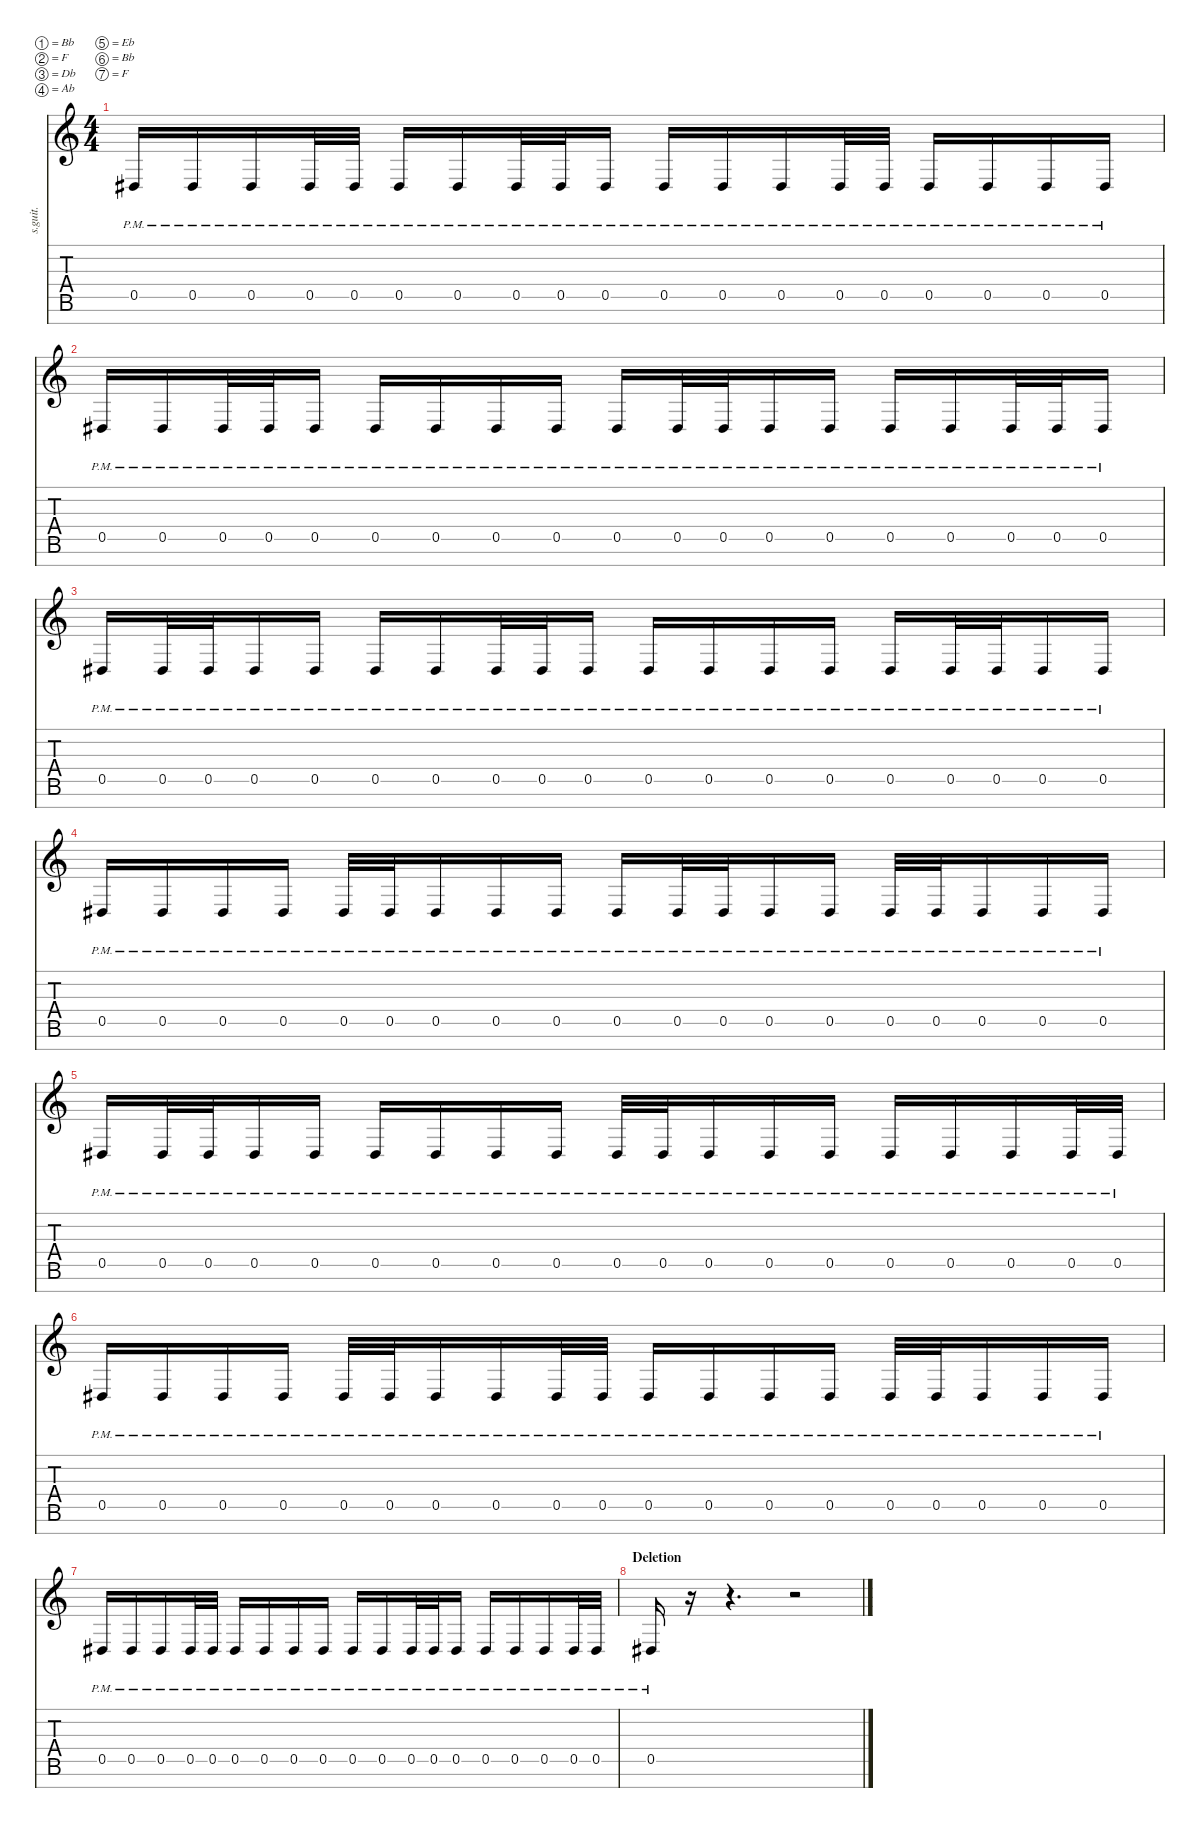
\defaultSystemsLayout 4
\hideDynamics
\bracketExtendMode nobrackets
\track ("Marten Hagstrom (Guitar 2)" "s.guit.") {instrument distortionguitar}
\staff {score tabs}
\tuning (Bb3 F3 Db3 Ab2 Eb2 Bb1 F1)
\ts (4 4)
\tempo (115 hide)
\clef g2
\ks c
0.5{pm acc #}.16{lyrics (0 "") lyrics (1 "") lyrics (2 "") lyrics (3 "") lyrics (4 "") dy f} 0.5{pm acc #}.16{lyrics (0 "") lyrics (1 "") lyrics (2 "") lyrics (3 "") lyrics (4 "")} 0.5{pm acc #}.16{lyrics (0 "") lyrics (1 "") lyrics (2 "") lyrics (3 "") lyrics (4 "")} 0.5{pm acc #}.32{lyrics (0 "") lyrics (1 "") lyrics (2 "") lyrics (3 "") lyrics (4 "")} 0.5{pm acc #}.32{lyrics (0 "") lyrics (1 "") lyrics (2 "") lyrics (3 "") lyrics (4 "")} 0.5{pm acc #}.16{lyrics (0 "") lyrics (1 "") lyrics (2 "") lyrics (3 "") lyrics (4 "")} 0.5{pm acc #}.16{lyrics (0 "") lyrics (1 "") lyrics (2 "") lyrics (3 "") lyrics (4 "")} 0.5{pm acc #}.32{lyrics (0 "") lyrics (1 "") lyrics (2 "") lyrics (3 "") lyrics (4 "")} 0.5{pm acc #}.32{lyrics (0 "") lyrics (1 "") lyrics (2 "") lyrics (3 "") lyrics (4 "")} 0.5{pm acc #}.16{lyrics (0 "") lyrics (1 "") lyrics (2 "") lyrics (3 "") lyrics (4 "")} 0.5{pm acc #}.16{lyrics (0 "") lyrics (1 "") lyrics (2 "") lyrics (3 "") lyrics (4 "")} 0.5{pm acc #}.16{lyrics (0 "") lyrics (1 "") lyrics (2 "") lyrics (3 "") lyrics (4 "")} 0.5{pm acc #}.16{lyrics (0 "") lyrics (1 "") lyrics (2 "") lyrics (3 "") lyrics (4 "")} 0.5{pm acc #}.32{lyrics (0 "") lyrics (1 "") lyrics (2 "") lyrics (3 "") lyrics (4 "")} 0.5{pm acc #}.32{lyrics (0 "") lyrics (1 "") lyrics (2 "") lyrics (3 "") lyrics (4 "")} 0.5{pm acc #}.16{lyrics (0 "") lyrics (1 "") lyrics (2 "") lyrics (3 "") lyrics (4 "")} 0.5{pm acc #}.16{lyrics (0 "") lyrics (1 "") lyrics (2 "") lyrics (3 "") lyrics (4 "")} 0.5{pm acc #}.16{lyrics (0 "") lyrics (1 "") lyrics (2 "") lyrics (3 "") lyrics (4 "")} 0.5{pm acc #}.16{lyrics (0 "") lyrics (1 "") lyrics (2 "") lyrics (3 "") lyrics (4 "")} |
0.5{pm acc #}.16{lyrics (0 "") lyrics (1 "") lyrics (2 "") lyrics (3 "") lyrics (4 "")} 0.5{pm acc #}.16{lyrics (0 "") lyrics (1 "") lyrics (2 "") lyrics (3 "") lyrics (4 "")} 0.5{pm acc #}.32{lyrics (0 "") lyrics (1 "") lyrics (2 "") lyrics (3 "") lyrics (4 "")} 0.5{pm acc #}.32{lyrics (0 "") lyrics (1 "") lyrics (2 "") lyrics (3 "") lyrics (4 "")} 0.5{pm acc #}.16{lyrics (0 "") lyrics (1 "") lyrics (2 "") lyrics (3 "") lyrics (4 "")} 0.5{pm acc #}.16{lyrics (0 "") lyrics (1 "") lyrics (2 "") lyrics (3 "") lyrics (4 "")} 0.5{pm acc #}.16{lyrics (0 "") lyrics (1 "") lyrics (2 "") lyrics (3 "") lyrics (4 "")} 0.5{pm acc #}.16{lyrics (0 "") lyrics (1 "") lyrics (2 "") lyrics (3 "") lyrics (4 "")} 0.5{pm acc #}.16{lyrics (0 "") lyrics (1 "") lyrics (2 "") lyrics (3 "") lyrics (4 "")} 0.5{pm acc #}.16{lyrics (0 "") lyrics (1 "") lyrics (2 "") lyrics (3 "") lyrics (4 "")} 0.5{pm acc #}.32{lyrics (0 "") lyrics (1 "") lyrics (2 "") lyrics (3 "") lyrics (4 "")} 0.5{pm acc #}.32{lyrics (0 "") lyrics (1 "") lyrics (2 "") lyrics (3 "") lyrics (4 "")} 0.5{pm acc #}.16{lyrics (0 "") lyrics (1 "") lyrics (2 "") lyrics (3 "") lyrics (4 "")} 0.5{pm acc #}.16{lyrics (0 "") lyrics (1 "") lyrics (2 "") lyrics (3 "") lyrics (4 "")} 0.5{pm acc #}.16{lyrics (0 "") lyrics (1 "") lyrics (2 "") lyrics (3 "") lyrics (4 "")} 0.5{pm acc #}.16{lyrics (0 "") lyrics (1 "") lyrics (2 "") lyrics (3 "") lyrics (4 "")} 0.5{pm acc #}.32{lyrics (0 "") lyrics (1 "") lyrics (2 "") lyrics (3 "") lyrics (4 "")} 0.5{pm acc #}.32{lyrics (0 "") lyrics (1 "") lyrics (2 "") lyrics (3 "") lyrics (4 "")} 0.5{pm acc #}.16{lyrics (0 "") lyrics (1 "") lyrics (2 "") lyrics (3 "") lyrics (4 "")} |
0.5{pm acc #}.16{lyrics (0 "") lyrics (1 "") lyrics (2 "") lyrics (3 "") lyrics (4 "")} 0.5{pm acc #}.32{lyrics (0 "") lyrics (1 "") lyrics (2 "") lyrics (3 "") lyrics (4 "")} 0.5{pm acc #}.32{lyrics (0 "") lyrics (1 "") lyrics (2 "") lyrics (3 "") lyrics (4 "")} 0.5{pm acc #}.16{lyrics (0 "") lyrics (1 "") lyrics (2 "") lyrics (3 "") lyrics (4 "")} 0.5{pm acc #}.16{lyrics (0 "") lyrics (1 "") lyrics (2 "") lyrics (3 "") lyrics (4 "")} 0.5{pm acc #}.16{lyrics (0 "") lyrics (1 "") lyrics (2 "") lyrics (3 "") lyrics (4 "")} 0.5{pm acc #}.16{lyrics (0 "") lyrics (1 "") lyrics (2 "") lyrics (3 "") lyrics (4 "")} 0.5{pm acc #}.32{lyrics (0 "") lyrics (1 "") lyrics (2 "") lyrics (3 "") lyrics (4 "")} 0.5{pm acc #}.32{lyrics (0 "") lyrics (1 "") lyrics (2 "") lyrics (3 "") lyrics (4 "")} 0.5{pm acc #}.16{lyrics (0 "") lyrics (1 "") lyrics (2 "") lyrics (3 "") lyrics (4 "")} 0.5{pm acc #}.16{lyrics (0 "") lyrics (1 "") lyrics (2 "") lyrics (3 "") lyrics (4 "")} 0.5{pm acc #}.16{lyrics (0 "") lyrics (1 "") lyrics (2 "") lyrics (3 "") lyrics (4 "")} 0.5{pm acc #}.16{lyrics (0 "") lyrics (1 "") lyrics (2 "") lyrics (3 "") lyrics (4 "")} 0.5{pm acc #}.16{lyrics (0 "") lyrics (1 "") lyrics (2 "") lyrics (3 "") lyrics (4 "")} 0.5{pm acc #}.16{lyrics (0 "") lyrics (1 "") lyrics (2 "") lyrics (3 "") lyrics (4 "")} 0.5{pm acc #}.32{lyrics (0 "") lyrics (1 "") lyrics (2 "") lyrics (3 "") lyrics (4 "")} 0.5{pm acc #}.32{lyrics (0 "") lyrics (1 "") lyrics (2 "") lyrics (3 "") lyrics (4 "")} 0.5{pm acc #}.16{lyrics (0 "") lyrics (1 "") lyrics (2 "") lyrics (3 "") lyrics (4 "")} 0.5{pm acc #}.16{lyrics (0 "") lyrics (1 "") lyrics (2 "") lyrics (3 "") lyrics (4 "")} |
0.5{pm acc #}.16{lyrics (0 "") lyrics (1 "") lyrics (2 "") lyrics (3 "") lyrics (4 "")} 0.5{pm acc #}.16{lyrics (0 "") lyrics (1 "") lyrics (2 "") lyrics (3 "") lyrics (4 "")} 0.5{pm acc #}.16{lyrics (0 "") lyrics (1 "") lyrics (2 "") lyrics (3 "") lyrics (4 "")} 0.5{pm acc #}.16{lyrics (0 "") lyrics (1 "") lyrics (2 "") lyrics (3 "") lyrics (4 "")} 0.5{pm acc #}.32{lyrics (0 "") lyrics (1 "") lyrics (2 "") lyrics (3 "") lyrics (4 "")} 0.5{pm acc #}.32{lyrics (0 "") lyrics (1 "") lyrics (2 "") lyrics (3 "") lyrics (4 "")} 0.5{pm acc #}.16{lyrics (0 "") lyrics (1 "") lyrics (2 "") lyrics (3 "") lyrics (4 "")} 0.5{pm acc #}.16{lyrics (0 "") lyrics (1 "") lyrics (2 "") lyrics (3 "") lyrics (4 "")} 0.5{pm acc #}.16{lyrics (0 "") lyrics (1 "") lyrics (2 "") lyrics (3 "") lyrics (4 "")} 0.5{pm acc #}.16{lyrics (0 "") lyrics (1 "") lyrics (2 "") lyrics (3 "") lyrics (4 "")} 0.5{pm acc #}.32{lyrics (0 "") lyrics (1 "") lyrics (2 "") lyrics (3 "") lyrics (4 "")} 0.5{pm acc #}.32{lyrics (0 "") lyrics (1 "") lyrics (2 "") lyrics (3 "") lyrics (4 "")} 0.5{pm acc #}.16{lyrics (0 "") lyrics (1 "") lyrics (2 "") lyrics (3 "") lyrics (4 "")} 0.5{pm acc #}.16{lyrics (0 "") lyrics (1 "") lyrics (2 "") lyrics (3 "") lyrics (4 "")} 0.5{pm acc #}.32{lyrics (0 "") lyrics (1 "") lyrics (2 "") lyrics (3 "") lyrics (4 "")} 0.5{pm acc #}.32{lyrics (0 "") lyrics (1 "") lyrics (2 "") lyrics (3 "") lyrics (4 "")} 0.5{pm acc #}.16{lyrics (0 "") lyrics (1 "") lyrics (2 "") lyrics (3 "") lyrics (4 "")} 0.5{pm acc #}.16{lyrics (0 "") lyrics (1 "") lyrics (2 "") lyrics (3 "") lyrics (4 "")} 0.5{pm acc #}.16{lyrics (0 "") lyrics (1 "") lyrics (2 "") lyrics (3 "") lyrics (4 "")} |
0.5{pm acc #}.16{lyrics (0 "") lyrics (1 "") lyrics (2 "") lyrics (3 "") lyrics (4 "")} 0.5{pm acc #}.32{lyrics (0 "") lyrics (1 "") lyrics (2 "") lyrics (3 "") lyrics (4 "")} 0.5{pm acc #}.32{lyrics (0 "") lyrics (1 "") lyrics (2 "") lyrics (3 "") lyrics (4 "")} 0.5{pm acc #}.16{lyrics (0 "") lyrics (1 "") lyrics (2 "") lyrics (3 "") lyrics (4 "")} 0.5{pm acc #}.16{lyrics (0 "") lyrics (1 "") lyrics (2 "") lyrics (3 "") lyrics (4 "")} 0.5{pm acc #}.16{lyrics (0 "") lyrics (1 "") lyrics (2 "") lyrics (3 "") lyrics (4 "")} 0.5{pm acc #}.16{lyrics (0 "") lyrics (1 "") lyrics (2 "") lyrics (3 "") lyrics (4 "")} 0.5{pm acc #}.16{lyrics (0 "") lyrics (1 "") lyrics (2 "") lyrics (3 "") lyrics (4 "")} 0.5{pm acc #}.16{lyrics (0 "") lyrics (1 "") lyrics (2 "") lyrics (3 "") lyrics (4 "")} 0.5{pm acc #}.32{lyrics (0 "") lyrics (1 "") lyrics (2 "") lyrics (3 "") lyrics (4 "")} 0.5{pm acc #}.32{lyrics (0 "") lyrics (1 "") lyrics (2 "") lyrics (3 "") lyrics (4 "")} 0.5{pm acc #}.16{lyrics (0 "") lyrics (1 "") lyrics (2 "") lyrics (3 "") lyrics (4 "")} 0.5{pm acc #}.16{lyrics (0 "") lyrics (1 "") lyrics (2 "") lyrics (3 "") lyrics (4 "")} 0.5{pm acc #}.16{lyrics (0 "") lyrics (1 "") lyrics (2 "") lyrics (3 "") lyrics (4 "")} 0.5{pm acc #}.16{lyrics (0 "") lyrics (1 "") lyrics (2 "") lyrics (3 "") lyrics (4 "")} 0.5{pm acc #}.16{lyrics (0 "") lyrics (1 "") lyrics (2 "") lyrics (3 "") lyrics (4 "")} 0.5{pm acc #}.16{lyrics (0 "") lyrics (1 "") lyrics (2 "") lyrics (3 "") lyrics (4 "")} 0.5{pm acc #}.32{lyrics (0 "") lyrics (1 "") lyrics (2 "") lyrics (3 "") lyrics (4 "")} 0.5{pm acc #}.32{lyrics (0 "") lyrics (1 "") lyrics (2 "") lyrics (3 "") lyrics (4 "")} |
0.5{pm acc #}.16{lyrics (0 "") lyrics (1 "") lyrics (2 "") lyrics (3 "") lyrics (4 "")} 0.5{pm acc #}.16{lyrics (0 "") lyrics (1 "") lyrics (2 "") lyrics (3 "") lyrics (4 "")} 0.5{pm acc #}.16{lyrics (0 "") lyrics (1 "") lyrics (2 "") lyrics (3 "") lyrics (4 "")} 0.5{pm acc #}.16{lyrics (0 "") lyrics (1 "") lyrics (2 "") lyrics (3 "") lyrics (4 "")} 0.5{pm acc #}.32{lyrics (0 "") lyrics (1 "") lyrics (2 "") lyrics (3 "") lyrics (4 "")} 0.5{pm acc #}.32{lyrics (0 "") lyrics (1 "") lyrics (2 "") lyrics (3 "") lyrics (4 "")} 0.5{pm acc #}.16{lyrics (0 "") lyrics (1 "") lyrics (2 "") lyrics (3 "") lyrics (4 "")} 0.5{pm acc #}.16{lyrics (0 "") lyrics (1 "") lyrics (2 "") lyrics (3 "") lyrics (4 "")} 0.5{pm acc #}.32{lyrics (0 "") lyrics (1 "") lyrics (2 "") lyrics (3 "") lyrics (4 "")} 0.5{pm acc #}.32{lyrics (0 "") lyrics (1 "") lyrics (2 "") lyrics (3 "") lyrics (4 "")} 0.5{pm acc #}.16{lyrics (0 "") lyrics (1 "") lyrics (2 "") lyrics (3 "") lyrics (4 "")} 0.5{pm acc #}.16{lyrics (0 "") lyrics (1 "") lyrics (2 "") lyrics (3 "") lyrics (4 "")} 0.5{pm acc #}.16{lyrics (0 "") lyrics (1 "") lyrics (2 "") lyrics (3 "") lyrics (4 "")} 0.5{pm acc #}.16{lyrics (0 "") lyrics (1 "") lyrics (2 "") lyrics (3 "") lyrics (4 "")} 0.5{pm acc #}.32{lyrics (0 "") lyrics (1 "") lyrics (2 "") lyrics (3 "") lyrics (4 "")} 0.5{pm acc #}.32{lyrics (0 "") lyrics (1 "") lyrics (2 "") lyrics (3 "") lyrics (4 "")} 0.5{pm acc #}.16{lyrics (0 "") lyrics (1 "") lyrics (2 "") lyrics (3 "") lyrics (4 "")} 0.5{pm acc #}.16{lyrics (0 "") lyrics (1 "") lyrics (2 "") lyrics (3 "") lyrics (4 "")} 0.5{pm acc #}.16{lyrics (0 "") lyrics (1 "") lyrics (2 "") lyrics (3 "") lyrics (4 "")} |
0.5{pm acc #}.16{lyrics (0 "") lyrics (1 "") lyrics (2 "") lyrics (3 "") lyrics (4 "")} 0.5{pm acc #}.16{lyrics (0 "") lyrics (1 "") lyrics (2 "") lyrics (3 "") lyrics (4 "")} 0.5{pm acc #}.16{lyrics (0 "") lyrics (1 "") lyrics (2 "") lyrics (3 "") lyrics (4 "")} 0.5{pm acc #}.32{lyrics (0 "") lyrics (1 "") lyrics (2 "") lyrics (3 "") lyrics (4 "")} 0.5{pm acc #}.32{lyrics (0 "") lyrics (1 "") lyrics (2 "") lyrics (3 "") lyrics (4 "")} 0.5{pm acc #}.16{lyrics (0 "") lyrics (1 "") lyrics (2 "") lyrics (3 "") lyrics (4 "")} 0.5{pm acc #}.16{lyrics (0 "") lyrics (1 "") lyrics (2 "") lyrics (3 "") lyrics (4 "")} 0.5{pm acc #}.16{lyrics (0 "") lyrics (1 "") lyrics (2 "") lyrics (3 "") lyrics (4 "")} 0.5{pm acc #}.16{lyrics (0 "") lyrics (1 "") lyrics (2 "") lyrics (3 "") lyrics (4 "")} 0.5{pm acc #}.16{lyrics (0 "") lyrics (1 "") lyrics (2 "") lyrics (3 "") lyrics (4 "")} 0.5{pm acc #}.16{lyrics (0 "") lyrics (1 "") lyrics (2 "") lyrics (3 "") lyrics (4 "")} 0.5{pm acc #}.32{lyrics (0 "") lyrics (1 "") lyrics (2 "") lyrics (3 "") lyrics (4 "")} 0.5{pm acc #}.32{lyrics (0 "") lyrics (1 "") lyrics (2 "") lyrics (3 "") lyrics (4 "")} 0.5{pm acc #}.16{lyrics (0 "") lyrics (1 "") lyrics (2 "") lyrics (3 "") lyrics (4 "")} 0.5{pm acc #}.16{lyrics (0 "") lyrics (1 "") lyrics (2 "") lyrics (3 "") lyrics (4 "")} 0.5{pm acc #}.16{lyrics (0 "") lyrics (1 "") lyrics (2 "") lyrics (3 "") lyrics (4 "")} 0.5{pm acc #}.16{lyrics (0 "") lyrics (1 "") lyrics (2 "") lyrics (3 "") lyrics (4 "")} 0.5{pm acc #}.32{lyrics (0 "") lyrics (1 "") lyrics (2 "") lyrics (3 "") lyrics (4 "")} 0.5{pm acc #}.32{lyrics (0 "") lyrics (1 "") lyrics (2 "") lyrics (3 "") lyrics (4 "")} |
\section ("" "Deletion")
0.5{pm acc #}.16{lyrics (0 "") lyrics (1 "") lyrics (2 "") lyrics (3 "") lyrics (4 "")} r.16 r.4{d} r.2
